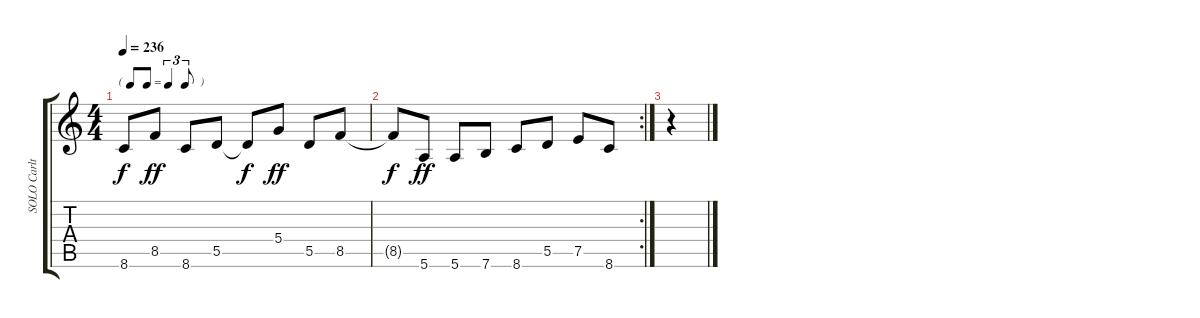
\track ("SOLO Carlton" "SOLO Carlt") {instrument acousticguitarnylon}
\staff {score tabs}
\tuning (E4 B3 G3 D3 A2 E2) {hide}
\ts (4 4)
\tf triplet8th
\tempo 236
\clef g2
\ks c
8.6{t}.8{dy f} 8.5.8{dy ff} 8.6.8 5.5.8 5.5{t}.8{dy f} 5.4.8{dy ff} 5.5.8 8.5.8 |
\rc 2
8.5{t}.8{dy f} 5.6.8{dy ff} 5.6.8 7.6.8 8.6.8 5.5.8 7.5.8 8.6.8 |
r.4
